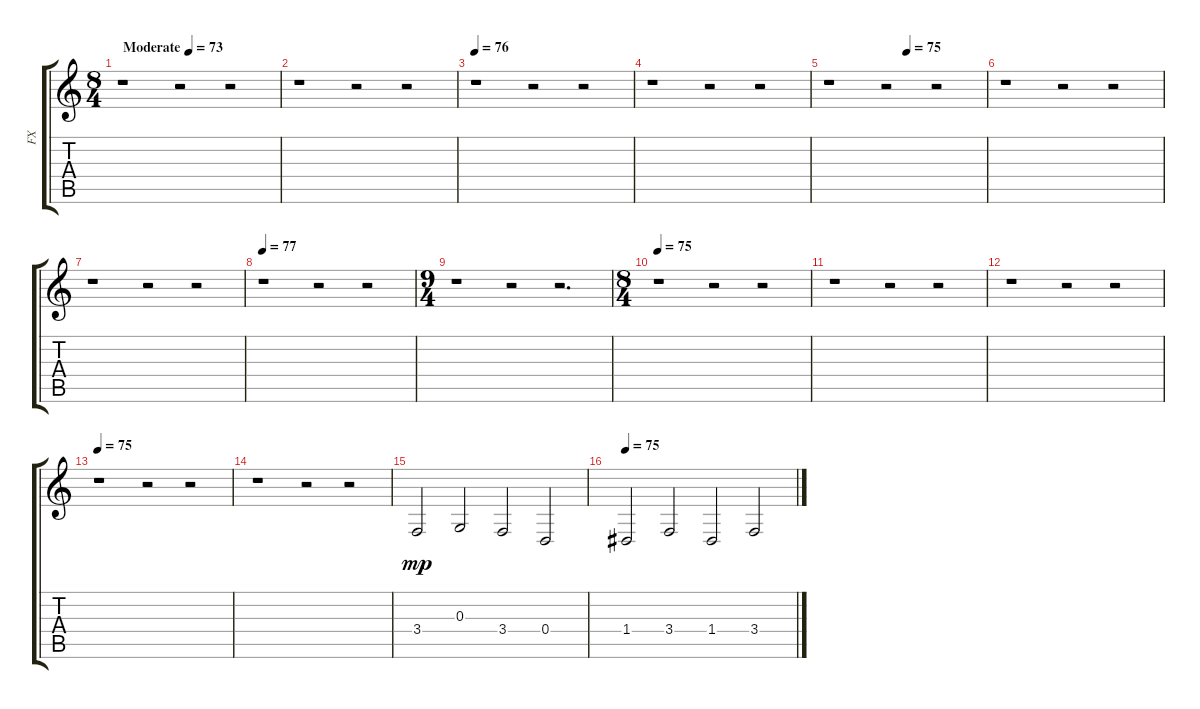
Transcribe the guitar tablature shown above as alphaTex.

\track ("FX" "FX") {instrument fx8scifi}
\staff {score tabs}
\tuning (E4 B3 G3 D3 A2 E2) {hide}
\ts (8 4)
\tempo (73 "Moderate")
\clef g2
\ks c
r.1{dy mp instrument fx8scifi} r.2 r.2 |
r.1 r.2 r.2 |
\tempo 76
r.1 r.2 r.2 |
r.1 r.2 r.2 |
\tempo (75 0.5)
r.1 r.2 r.2 |
r.1 r.2 r.2 |
r.1 r.2 r.2 |
\tempo 77
r.1 r.2 r.2 |
\ts (9 4)
r.1 r.2 r.2{d} |
\ts (8 4)
\tempo 75
r.1 r.2 r.2 |
r.1 r.2 r.2 |
r.1 r.2 r.2 |
\tempo 75
r.1 r.2 r.2 |
r.1 r.2 r.2 |
3.4.2 0.3.2 3.4.2 0.4.2 |
\tempo 75
1.4.2 3.4.2 1.4.2 3.4.2
